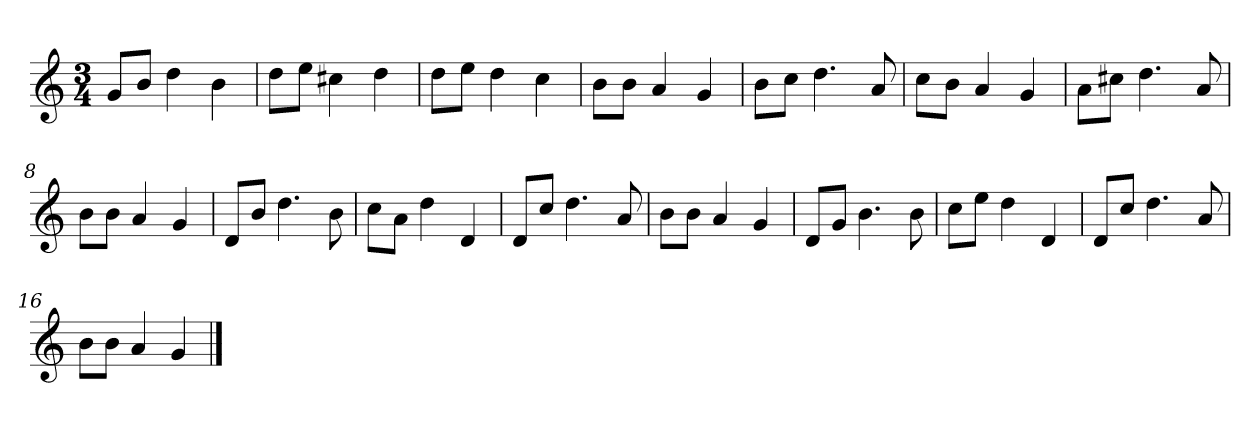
**kern
*part1
*staff1
*clefG2
*k[]
*M3/4
=
8g/L
8b/J
4dd
4b
=2
8dd\L
8ee\J
4cc#X
4dd
=3
8dd\L
8ee\J
4dd
4cc
=4
8b\L
8b\J
4a
4g
=5y
8b\L
8cc\J
4.dd
8a
=6
8cc\L
8b\J
4a
4g
=7
8a\L
8cc#X\J
4.dd
8a
=8
8b\L
8b\J
4a
4g
=9y
8d/L
8b/J
4.dd
8b
=10
8cc\L
8a\J
4dd
4d
=11
8d/L
8cc/J
4.dd
8a
=12
8b\L
8b\J
4a
4g
=13y
8d/L
8g/J
4.b
8b
=14
8cc\L
8ee\J
4dd
4d
=15
8d/L
8cc/J
4.dd
8a
=16
8b\L
8b\J
4a
4g
==
*-
